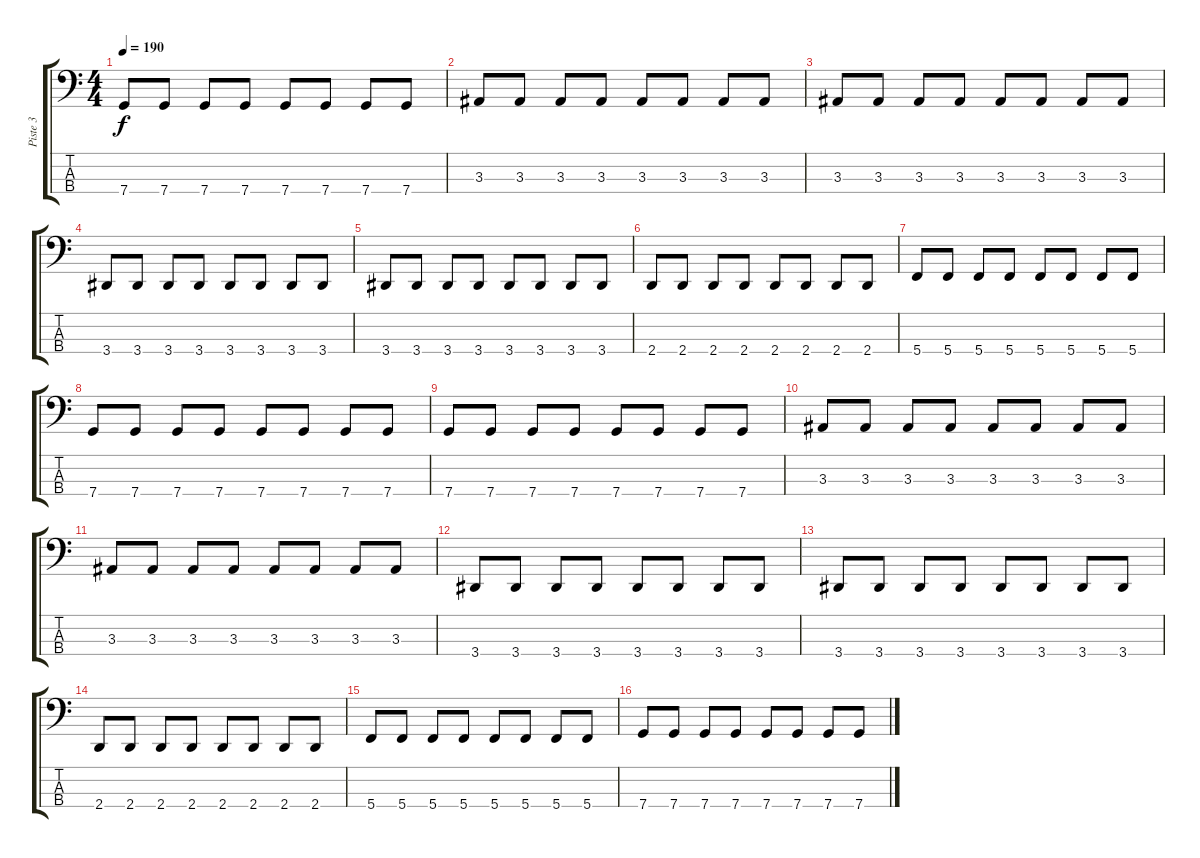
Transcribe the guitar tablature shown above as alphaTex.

\track ("Piste 3" "Piste 3") {instrument electricbassfinger}
\staff {score tabs}
\tuning (F2 C2 G1 C1) {hide}
\ts (4 4)
\tempo 190
\clef f4
\ks c
7.4.8{dy f} 7.4.8 7.4.8 7.4.8 7.4.8 7.4.8 7.4.8 7.4.8 |
3.3.8 3.3.8 3.3.8 3.3.8 3.3.8 3.3.8 3.3.8 3.3.8 |
3.3.8 3.3.8 3.3.8 3.3.8 3.3.8 3.3.8 3.3.8 3.3.8 |
3.4.8 3.4.8 3.4.8 3.4.8 3.4.8 3.4.8 3.4.8 3.4.8 |
3.4.8 3.4.8 3.4.8 3.4.8 3.4.8 3.4.8 3.4.8 3.4.8 |
2.4.8 2.4.8 2.4.8 2.4.8 2.4.8 2.4.8 2.4.8 2.4.8 |
5.4.8 5.4.8 5.4.8 5.4.8 5.4.8 5.4.8 5.4.8 5.4.8 |
7.4.8 7.4.8 7.4.8 7.4.8 7.4.8 7.4.8 7.4.8 7.4.8 |
7.4.8 7.4.8 7.4.8 7.4.8 7.4.8 7.4.8 7.4.8 7.4.8 |
3.3.8 3.3.8 3.3.8 3.3.8 3.3.8 3.3.8 3.3.8 3.3.8 |
3.3.8 3.3.8 3.3.8 3.3.8 3.3.8 3.3.8 3.3.8 3.3.8 |
3.4.8 3.4.8 3.4.8 3.4.8 3.4.8 3.4.8 3.4.8 3.4.8 |
3.4.8 3.4.8 3.4.8 3.4.8 3.4.8 3.4.8 3.4.8 3.4.8 |
2.4.8 2.4.8 2.4.8 2.4.8 2.4.8 2.4.8 2.4.8 2.4.8 |
5.4.8 5.4.8 5.4.8 5.4.8 5.4.8 5.4.8 5.4.8 5.4.8 |
7.4.8 7.4.8 7.4.8 7.4.8 7.4.8 7.4.8 7.4.8 7.4.8
